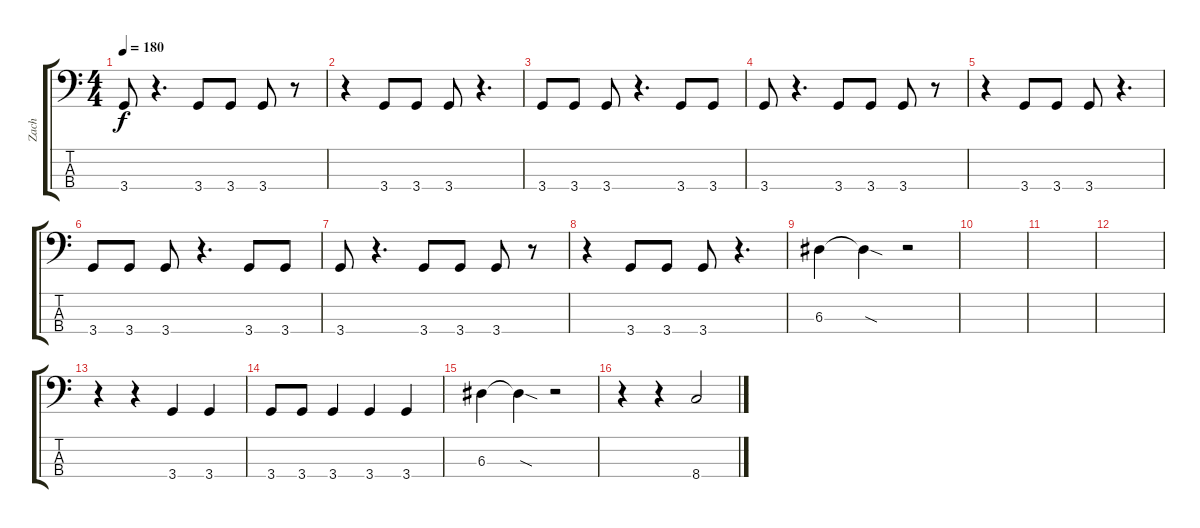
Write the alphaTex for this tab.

\track ("Zach" "Zach") {instrument electricbassfinger}
\staff {score tabs}
\tuning (G2 D2 A1 E1) {hide}
\ts (4 4)
\tempo 180
\clef f4
\ks c
3.4.8{dy f} r.4{d} 3.4.8 3.4.8 3.4.8 r.8 |
r.4 3.4.8 3.4.8 3.4.8 r.4{d} |
3.4.8 3.4.8 3.4.8 r.4{d} 3.4.8 3.4.8 |
3.4.8 r.4{d} 3.4.8 3.4.8 3.4.8 r.8 |
r.4 3.4.8 3.4.8 3.4.8 r.4{d} |
3.4.8 3.4.8 3.4.8 r.4{d} 3.4.8 3.4.8 |
3.4.8 r.4{d} 3.4.8 3.4.8 3.4.8 r.8 |
r.4 3.4.8 3.4.8 3.4.8 r.4{d} |
6.3.4 6.3{sod t}.4 r.2 |
|
|
|
r.4 r.4 3.4.4 3.4.4 |
3.4.8 3.4.8 3.4.4 3.4.4 3.4.4 |
6.3.4 6.3{sod t}.4 r.2 |
r.4 r.4 8.4.2
